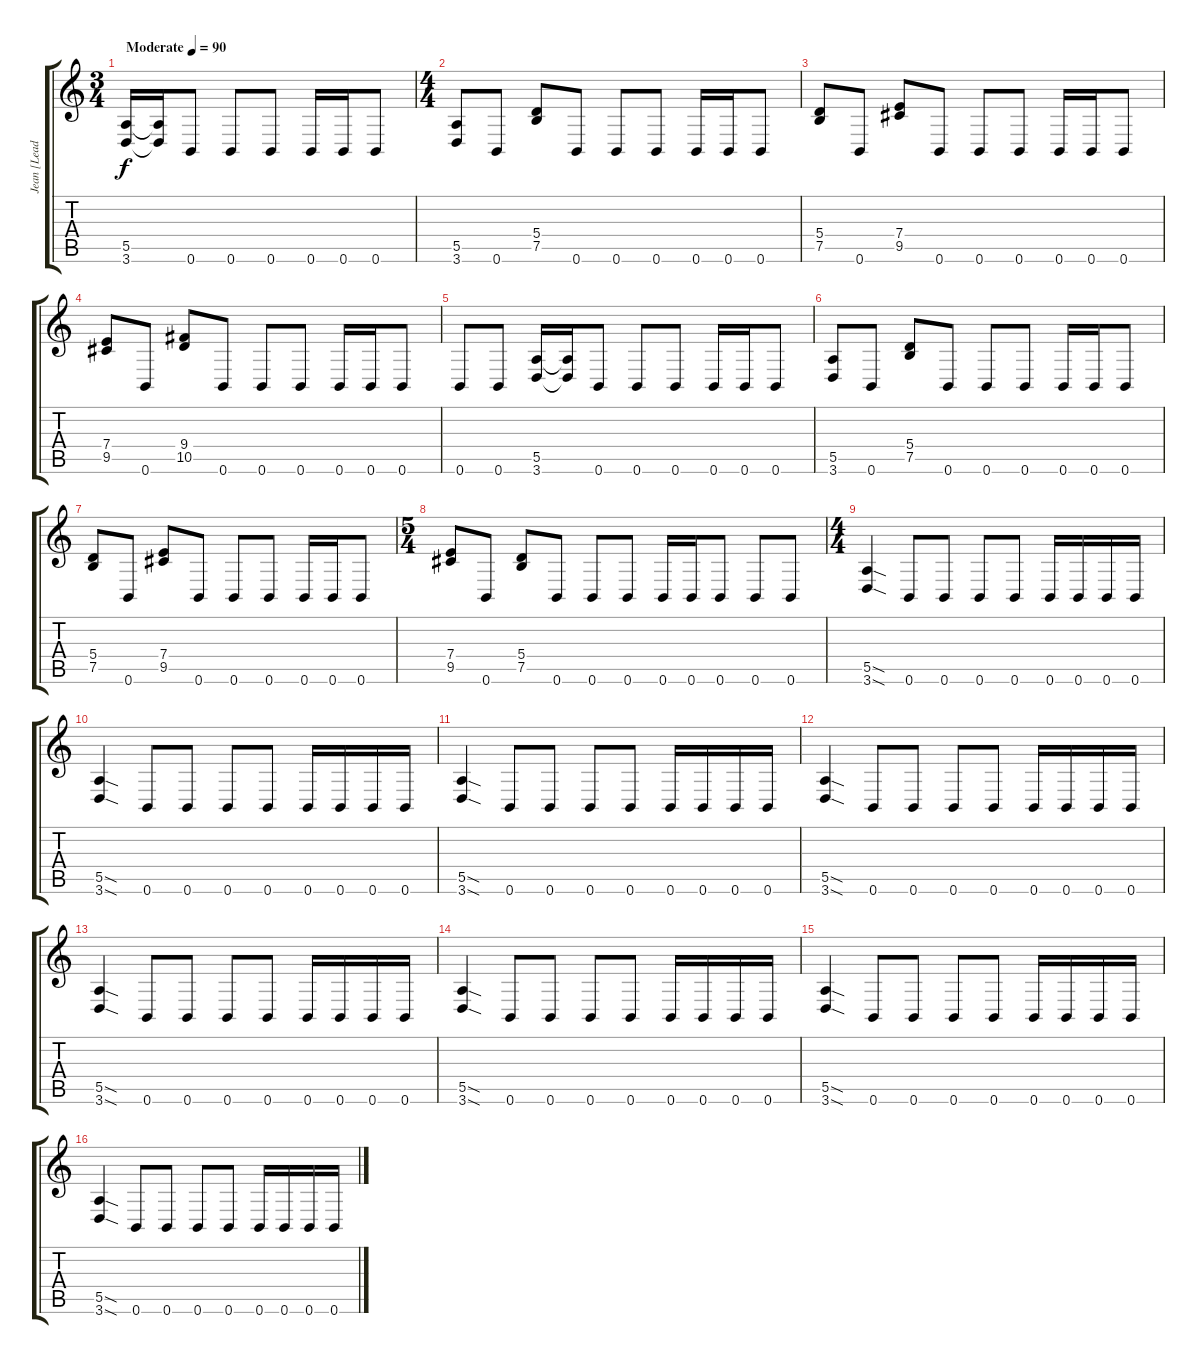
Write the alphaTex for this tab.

\track ("Jean [Lead]" "Jean [Lead") {instrument distortionguitar}
\staff {score tabs}
\tuning (B3 Gb3 D3 A2 E2 B1) {hide}
\ts (3 4)
\tempo (90 "Moderate")
\clef g2
\ks c
(5.5 3.6).16{dy f instrument distortionguitar} (5.5{t} 3.6{t}).16 0.6.8 0.6.8 0.6.8 0.6.16 0.6.16 0.6.8 |
\ts (4 4)
(5.5 3.6).8 0.6.8 (5.4 7.5).8 0.6.8 0.6.8 0.6.8 0.6.16 0.6.16 0.6.8 |
(5.4 7.5).8 0.6.8 (7.4 9.5).8 0.6.8 0.6.8 0.6.8 0.6.16 0.6.16 0.6.8 |
(7.4 9.5).8 0.6.8 (9.4 10.5).8 0.6.8 0.6.8 0.6.8 0.6.16 0.6.16 0.6.8 |
0.6.8 0.6.8 (5.5 3.6).16 (5.5{t} 3.6{t}).16 0.6.8 0.6.8 0.6.8 0.6.16 0.6.16 0.6.8 |
(5.5 3.6).8 0.6.8 (5.4 7.5).8 0.6.8 0.6.8 0.6.8 0.6.16 0.6.16 0.6.8 |
(5.4 7.5).8 0.6.8 (7.4 9.5).8 0.6.8 0.6.8 0.6.8 0.6.16 0.6.16 0.6.8 |
\ts (5 4)
(7.4 9.5).8 0.6.8 (5.4 7.5).8 0.6.8 0.6.8 0.6.8 0.6.16 0.6.16 0.6.8 0.6.8 0.6.8 |
\ts (4 4)
(5.5{sod} 3.6{sod}).4 0.6.8 0.6.8 0.6.8 0.6.8 0.6.16 0.6.16 0.6.16 0.6.16 |
(5.5{sod} 3.6{sod}).4 0.6.8 0.6.8 0.6.8 0.6.8 0.6.16 0.6.16 0.6.16 0.6.16 |
(5.5{sod} 3.6{sod}).4 0.6.8 0.6.8 0.6.8 0.6.8 0.6.16 0.6.16 0.6.16 0.6.16 |
(5.5{sod} 3.6{sod}).4 0.6.8 0.6.8 0.6.8 0.6.8 0.6.16 0.6.16 0.6.16 0.6.16 |
(5.5{sod} 3.6{sod}).4 0.6.8 0.6.8 0.6.8 0.6.8 0.6.16 0.6.16 0.6.16 0.6.16 |
(5.5{sod} 3.6{sod}).4 0.6.8 0.6.8 0.6.8 0.6.8 0.6.16 0.6.16 0.6.16 0.6.16 |
(5.5{sod} 3.6{sod}).4 0.6.8 0.6.8 0.6.8 0.6.8 0.6.16 0.6.16 0.6.16 0.6.16 |
(5.5{sod} 3.6{sod}).4 0.6.8 0.6.8 0.6.8 0.6.8 0.6.16 0.6.16 0.6.16 0.6.16
